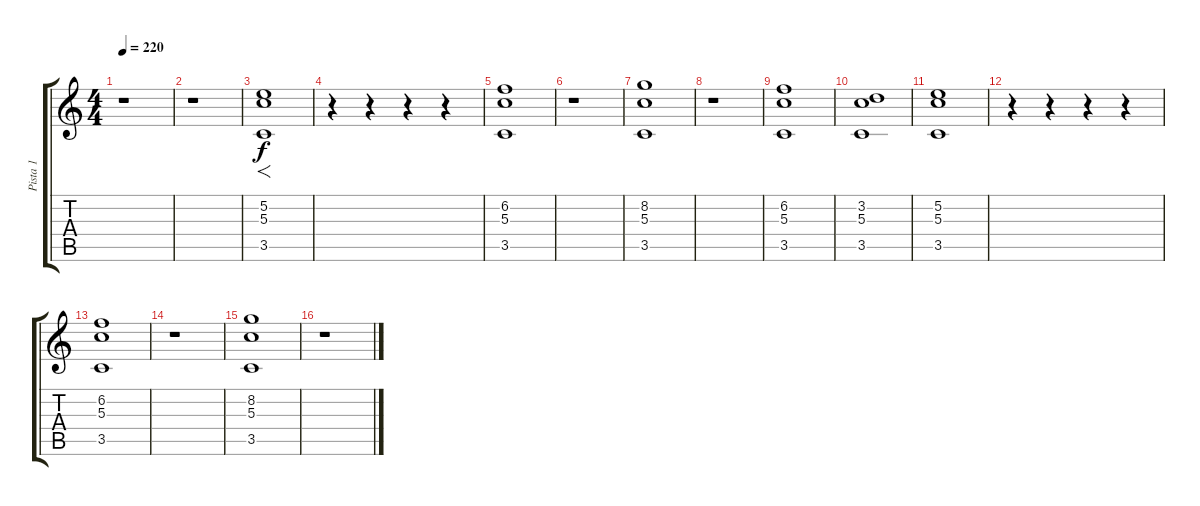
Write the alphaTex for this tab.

\track ("Pista 1" "Pista 1") {instrument overdrivenguitar}
\staff {score tabs}
\tuning (E4 B3 G3 D3 A2 E2) {hide}
\ts (4 4)
\tempo 220
\clef g2
\ks c
r.1{dy f} |
r.1 |
(5.2 5.3 3.5).1{f instrument voiceoohs} |
r.4 r.4 r.4 r.4 |
(6.2 5.3 3.5).1{instrument voiceoohs} |
r.1 |
(8.2 5.3 3.5).1{instrument voiceoohs} |
r.1 |
(6.2 5.3 3.5).1{instrument voiceoohs} |
(3.2 5.3 3.5).1{instrument voiceoohs} |
(5.2 5.3 3.5).1{instrument voiceoohs} |
r.4 r.4 r.4 r.4 |
(6.2 5.3 3.5).1{instrument voiceoohs} |
r.1 |
(8.2 5.3 3.5).1{instrument voiceoohs} |
r.1
